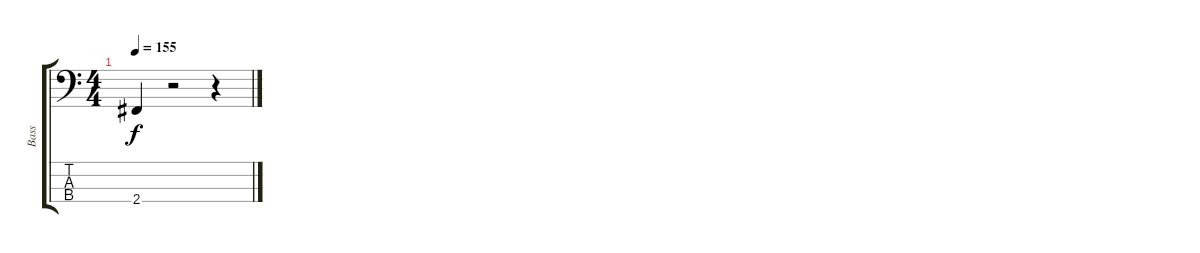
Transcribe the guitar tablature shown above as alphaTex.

\track ("Bass" "Bass") {instrument electricbasspick}
\staff {score tabs}
\tuning (G2 D2 A1 E1) {hide}
\ts (4 4)
\tempo 155
\clef f4
\ks c
2.4.4{dy f} r.2 r.4
